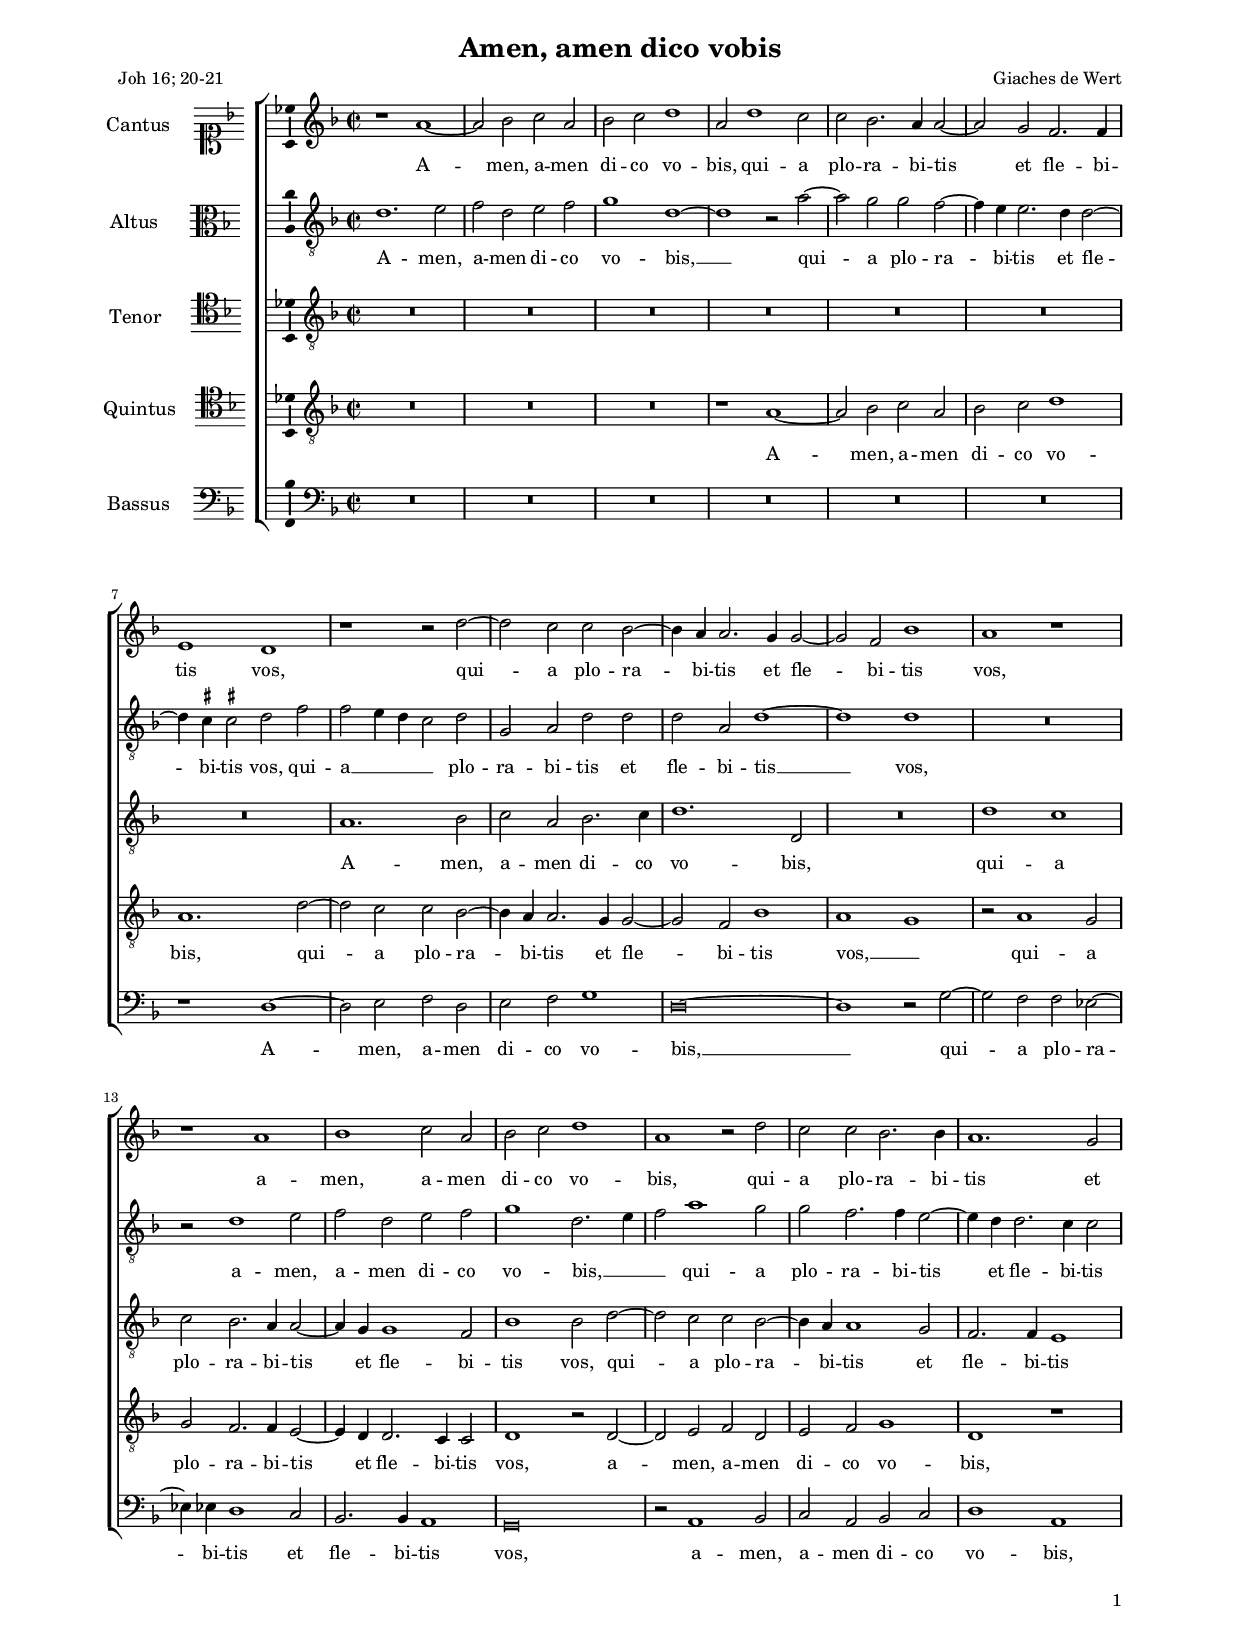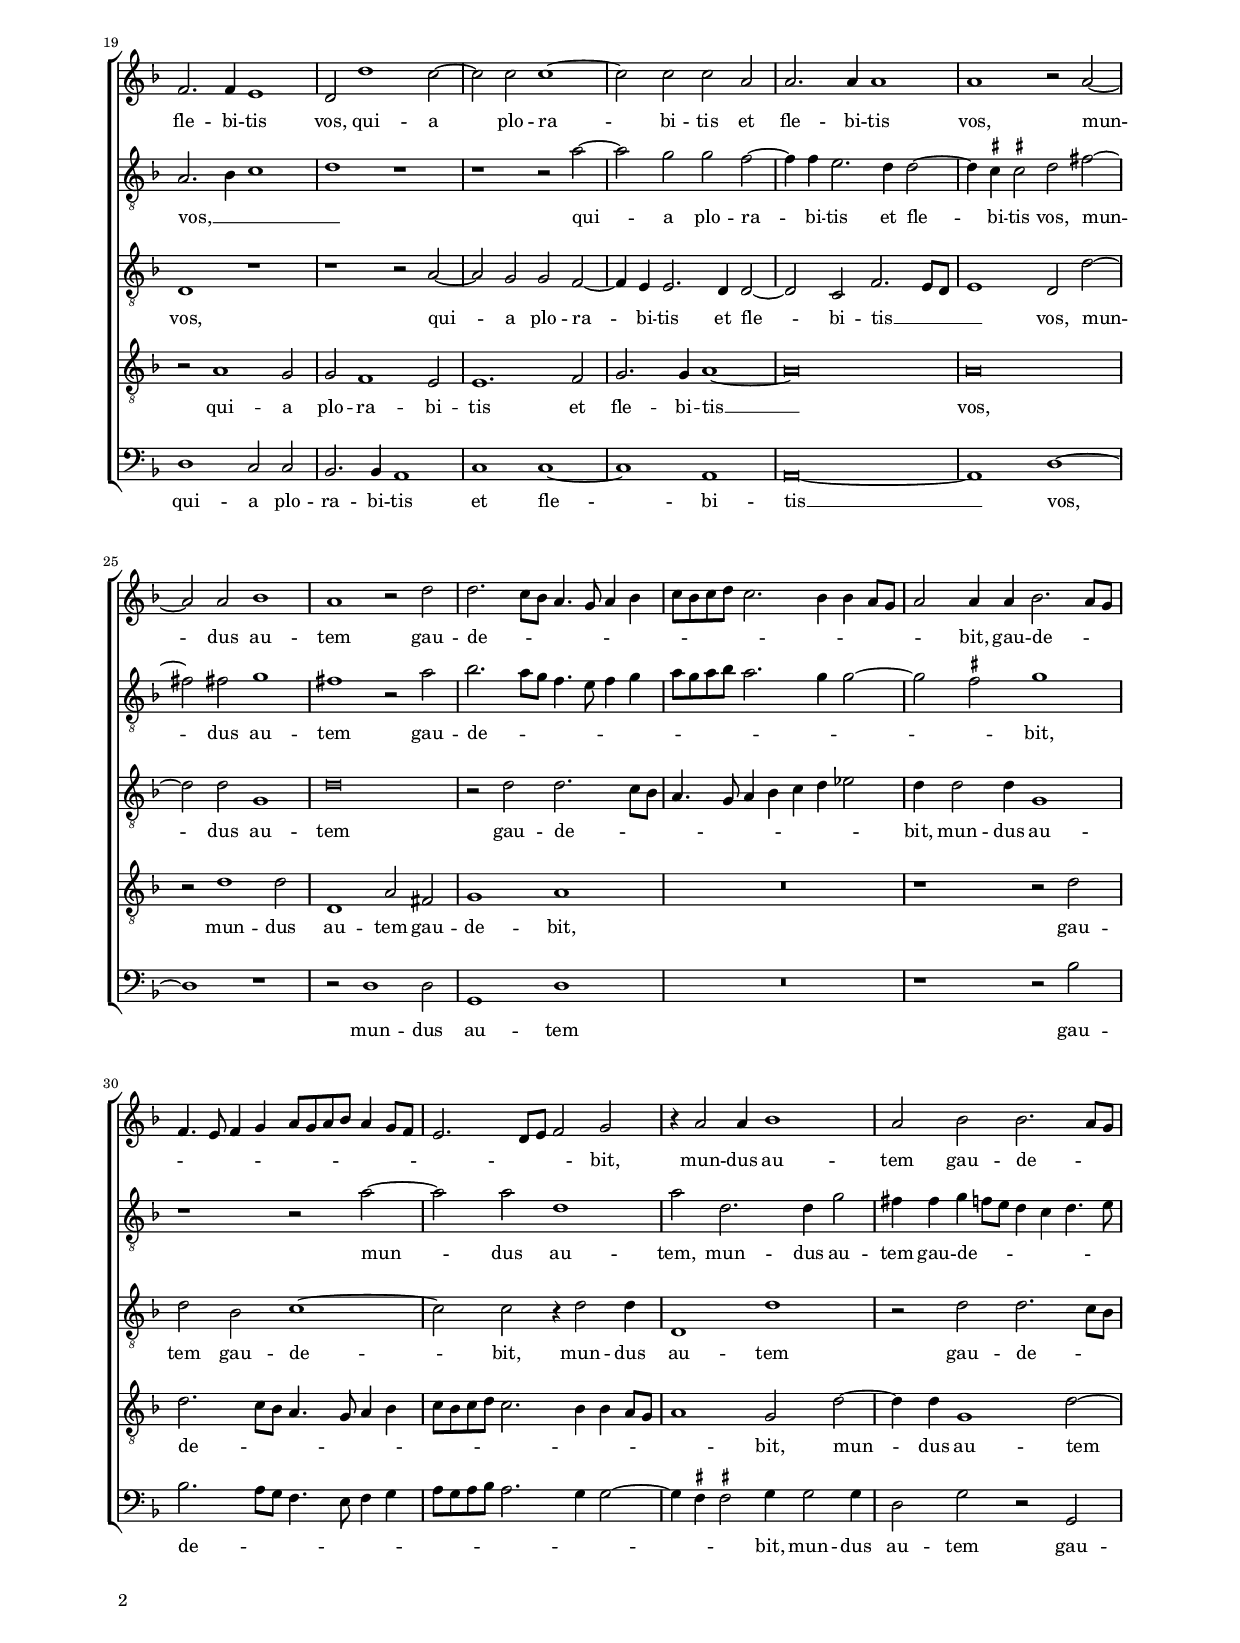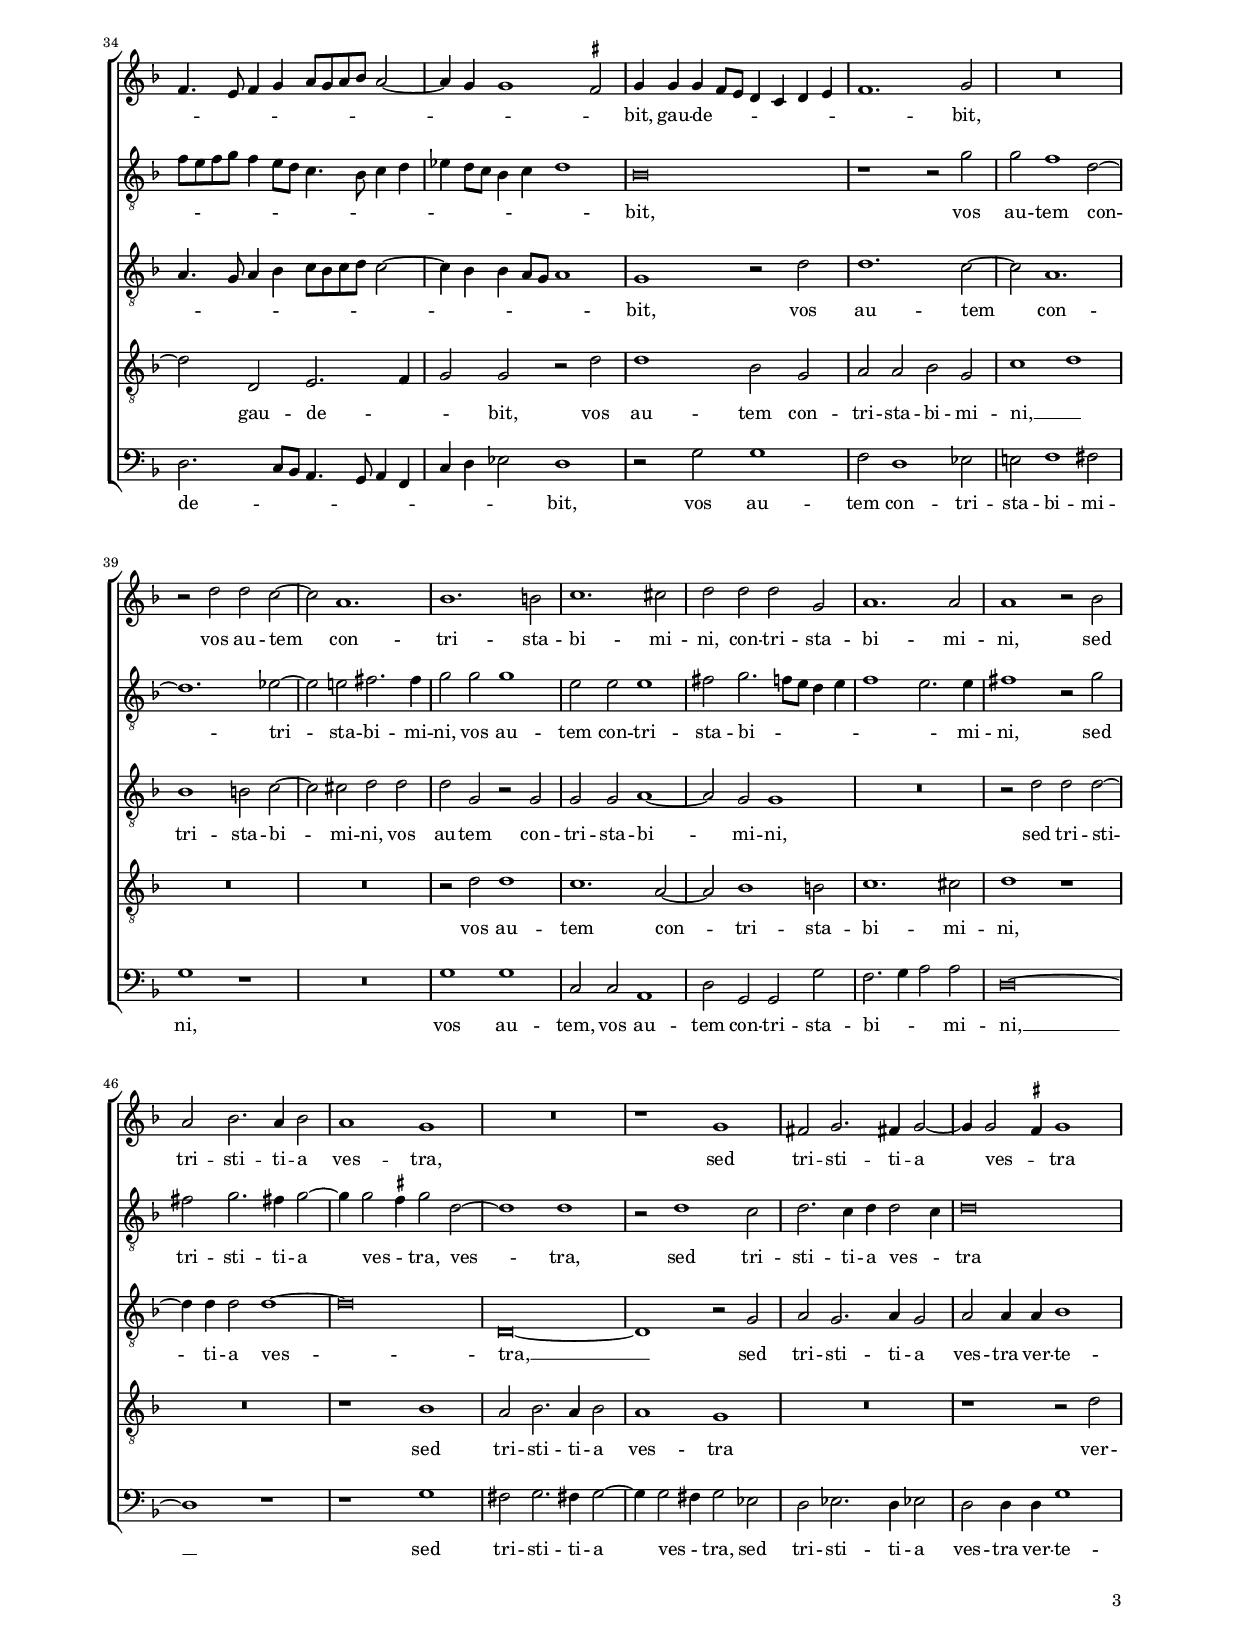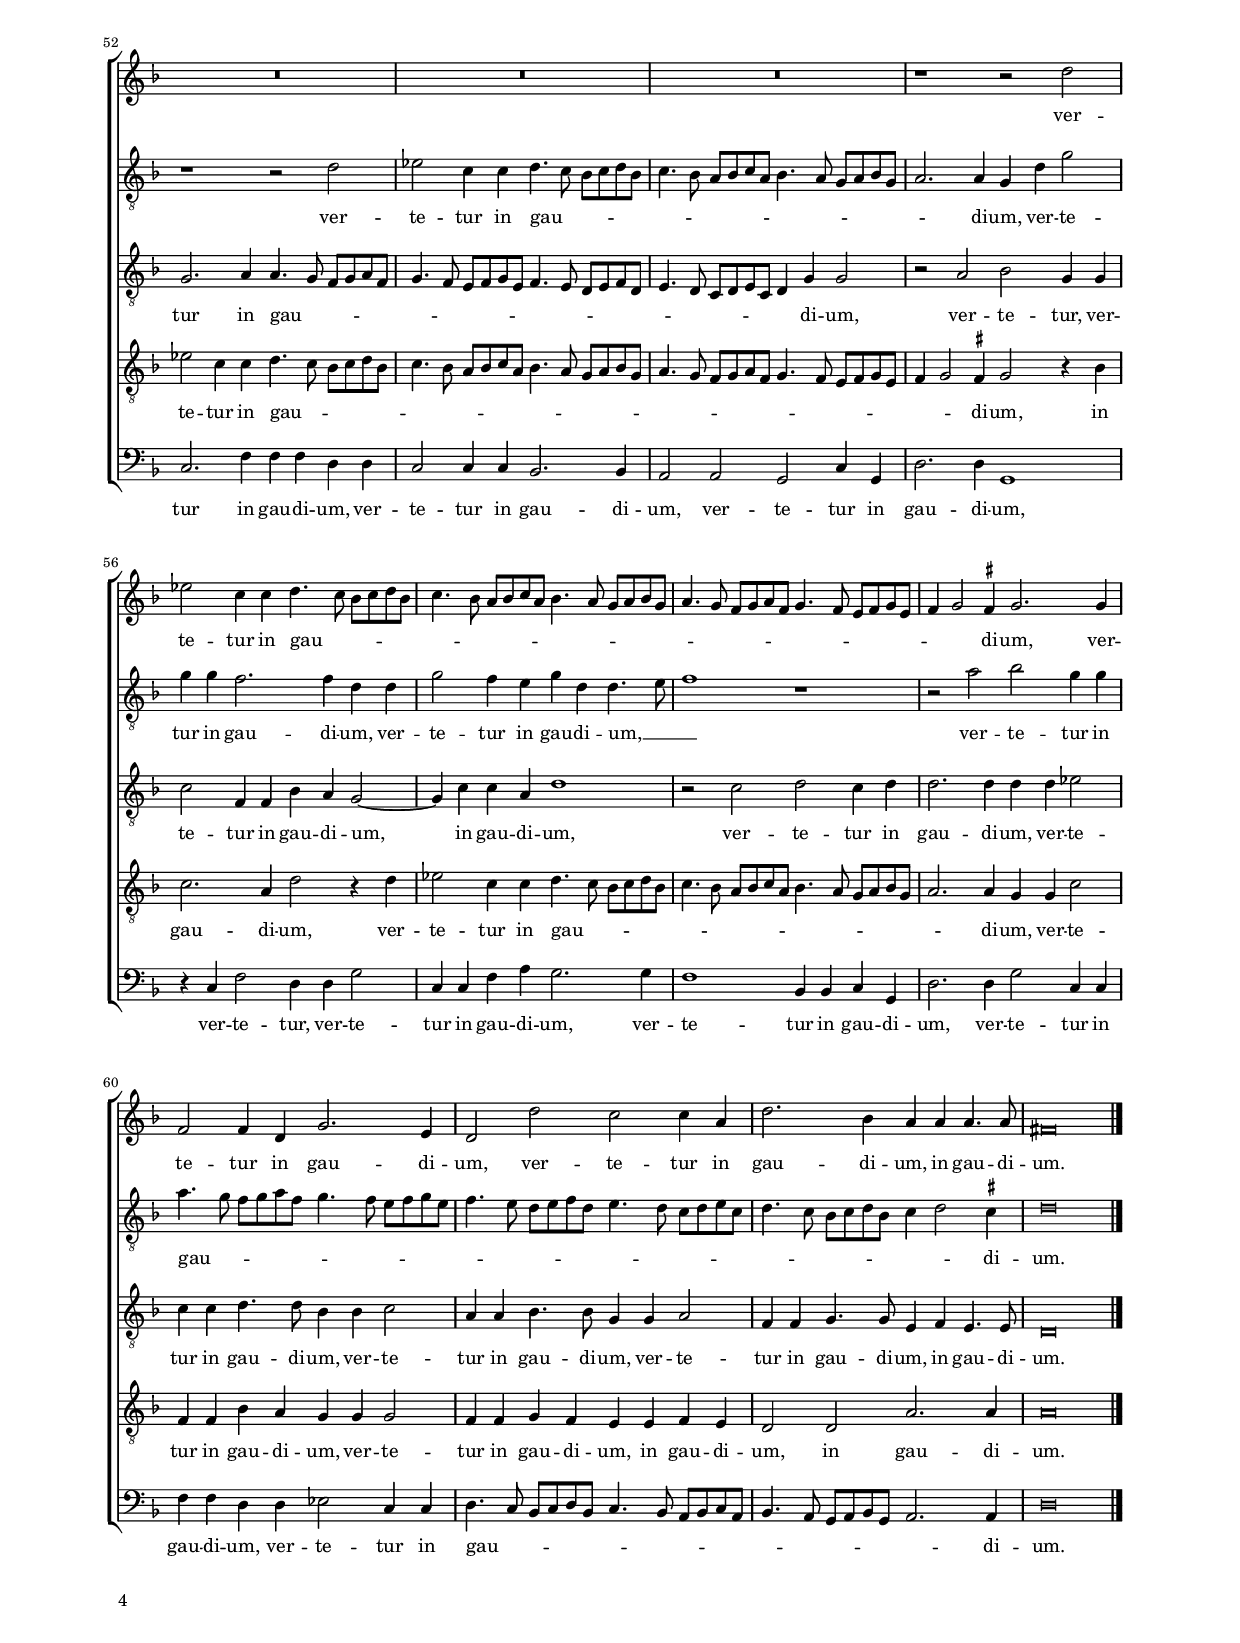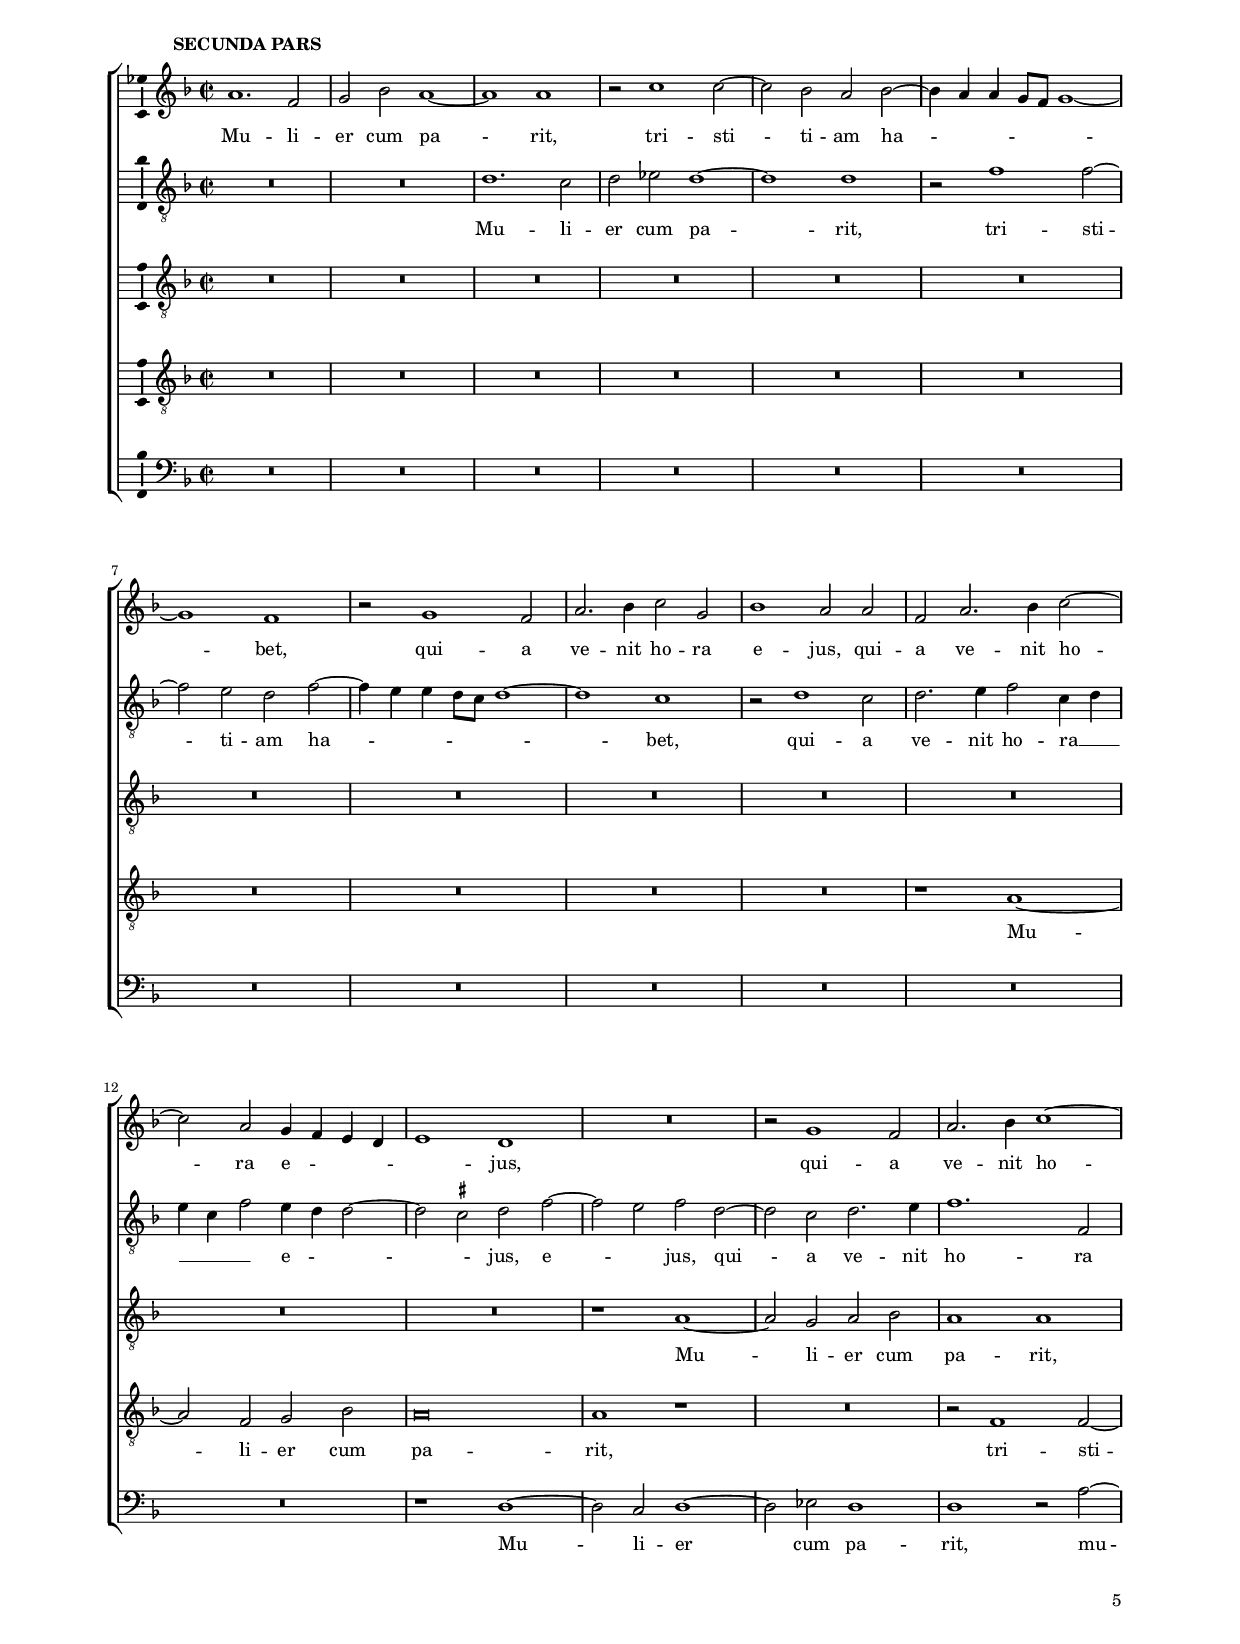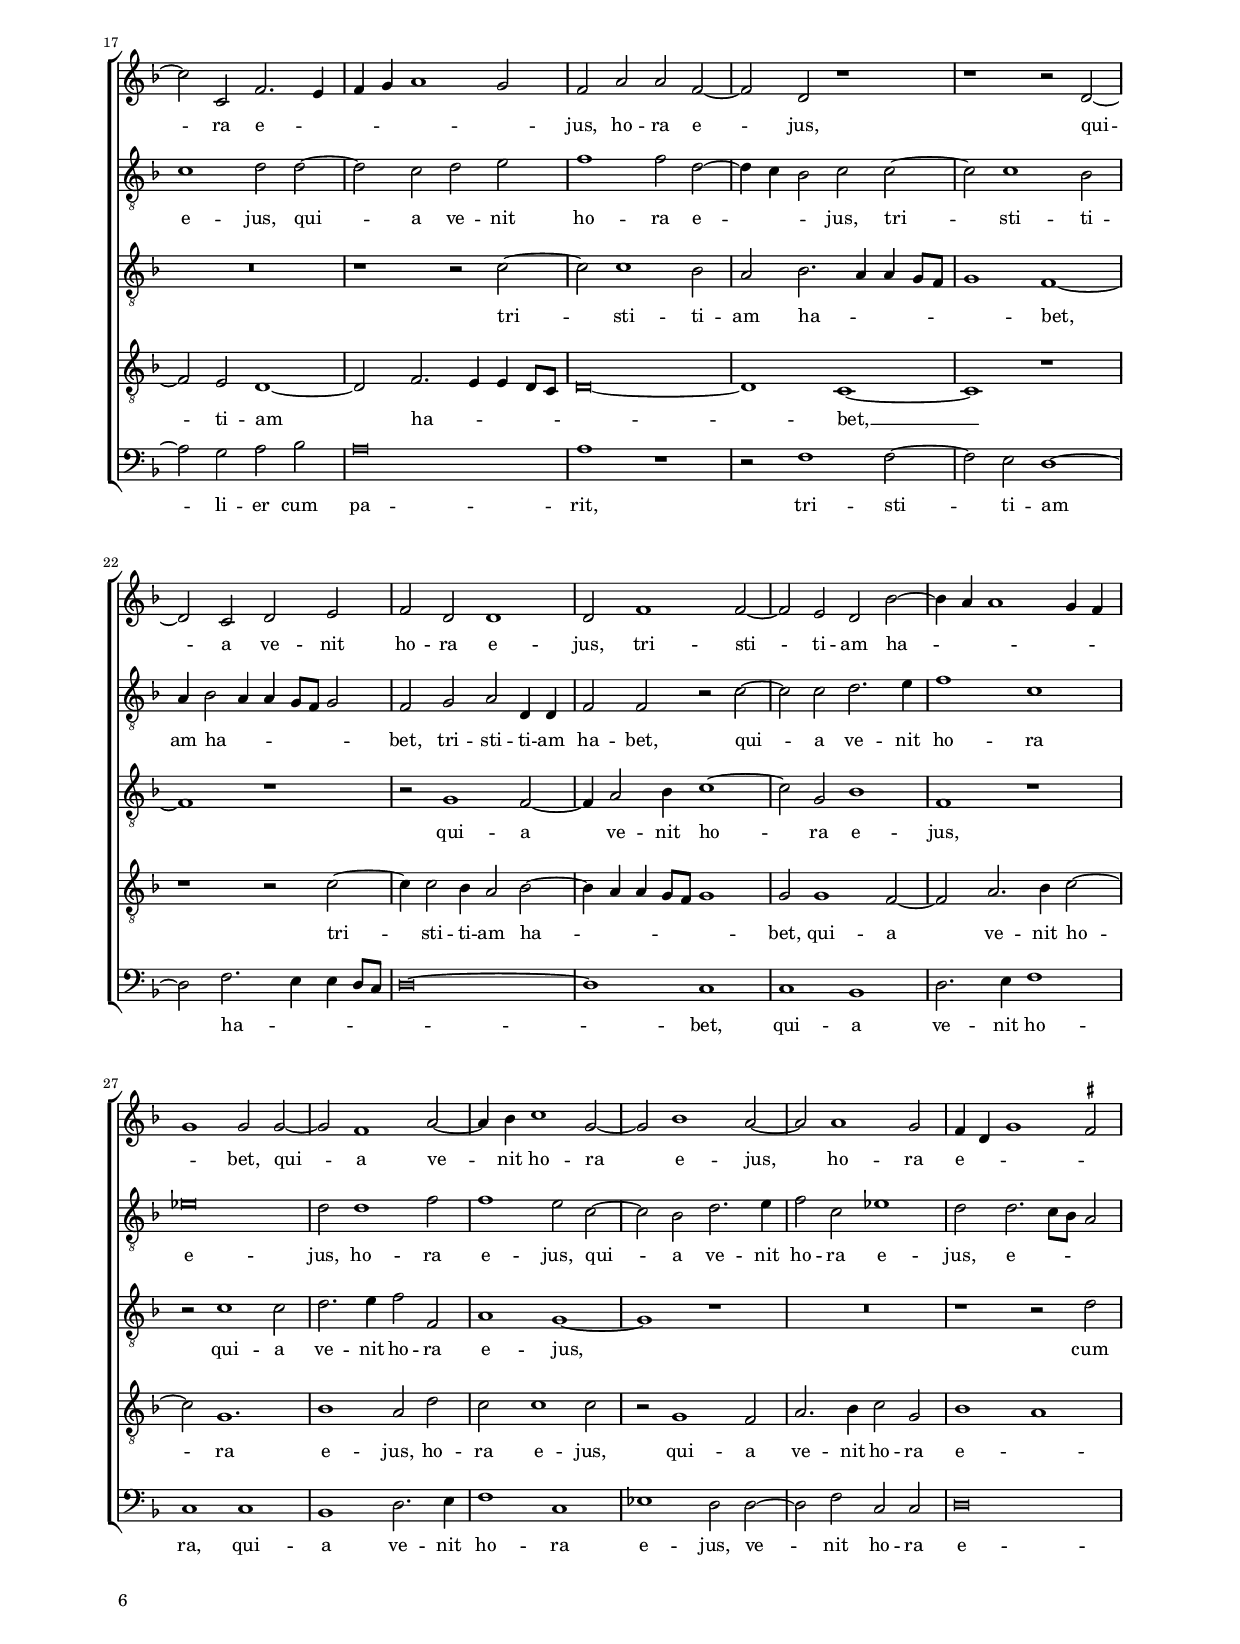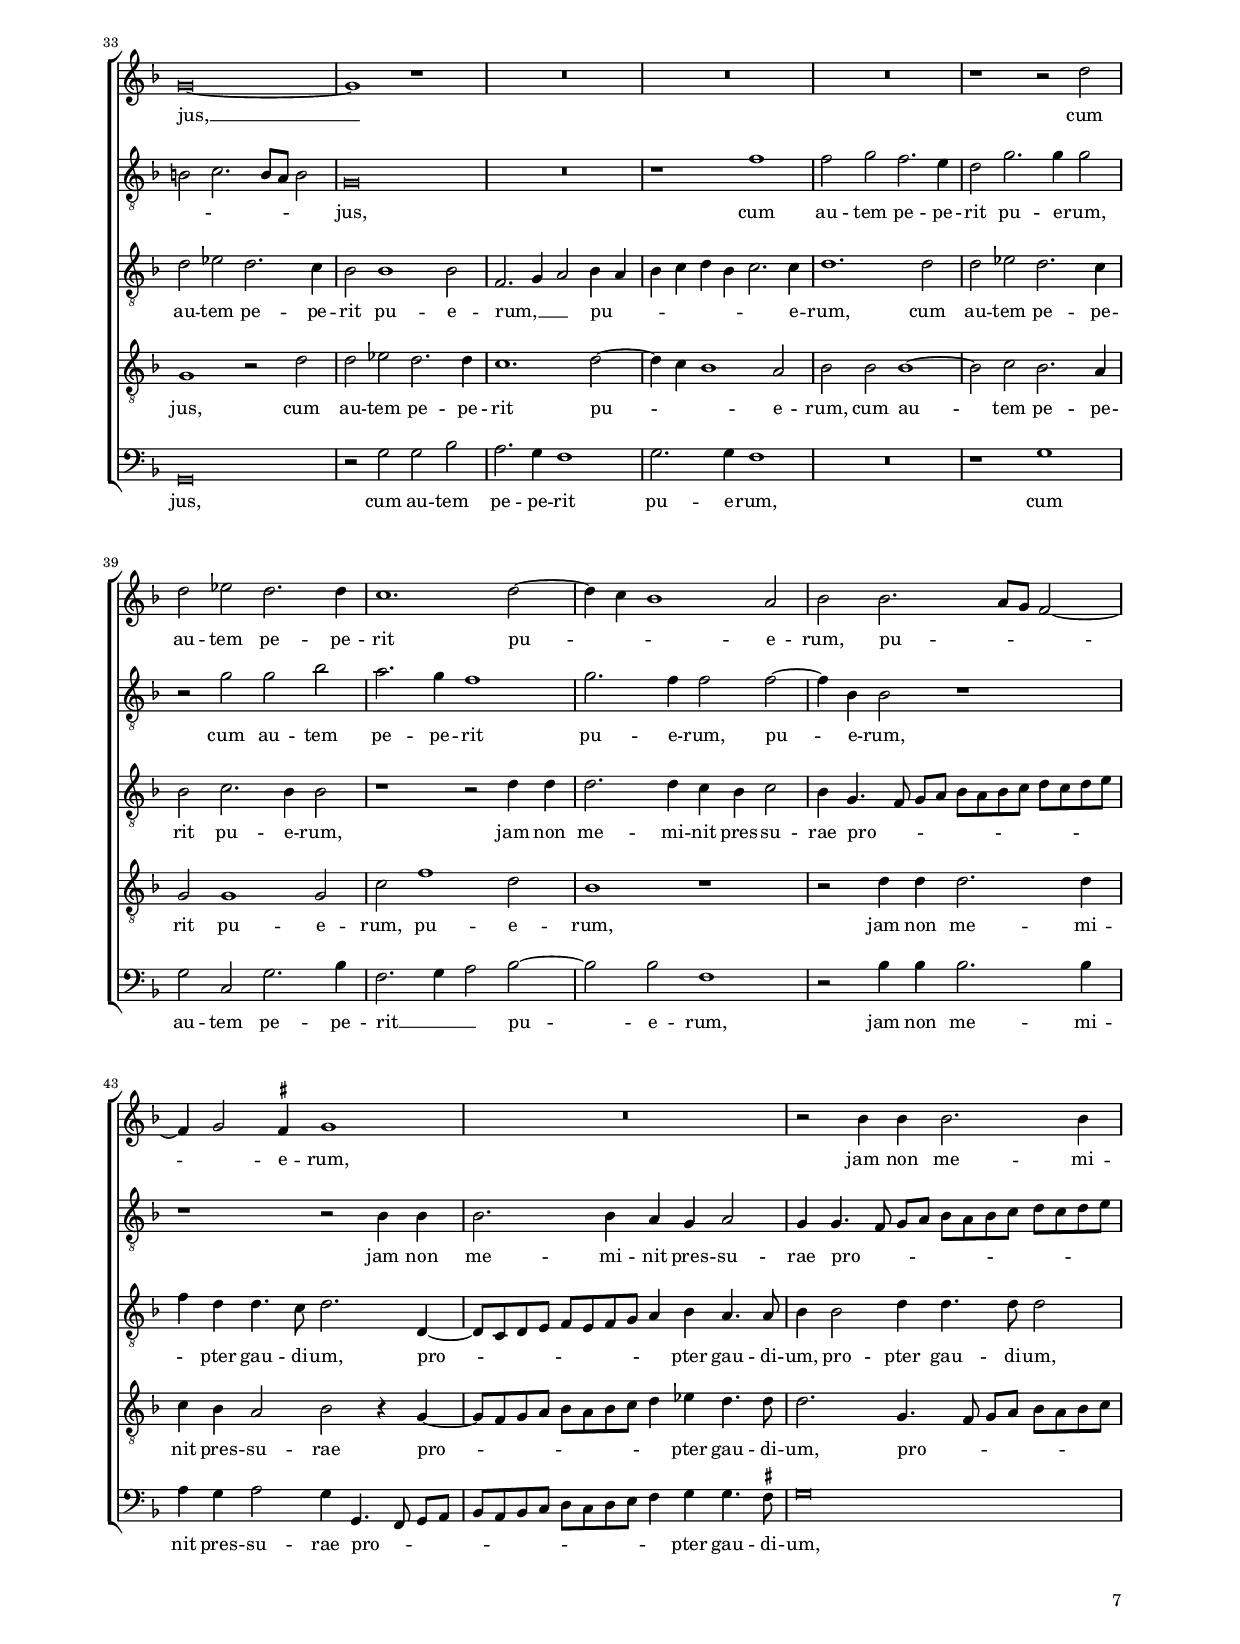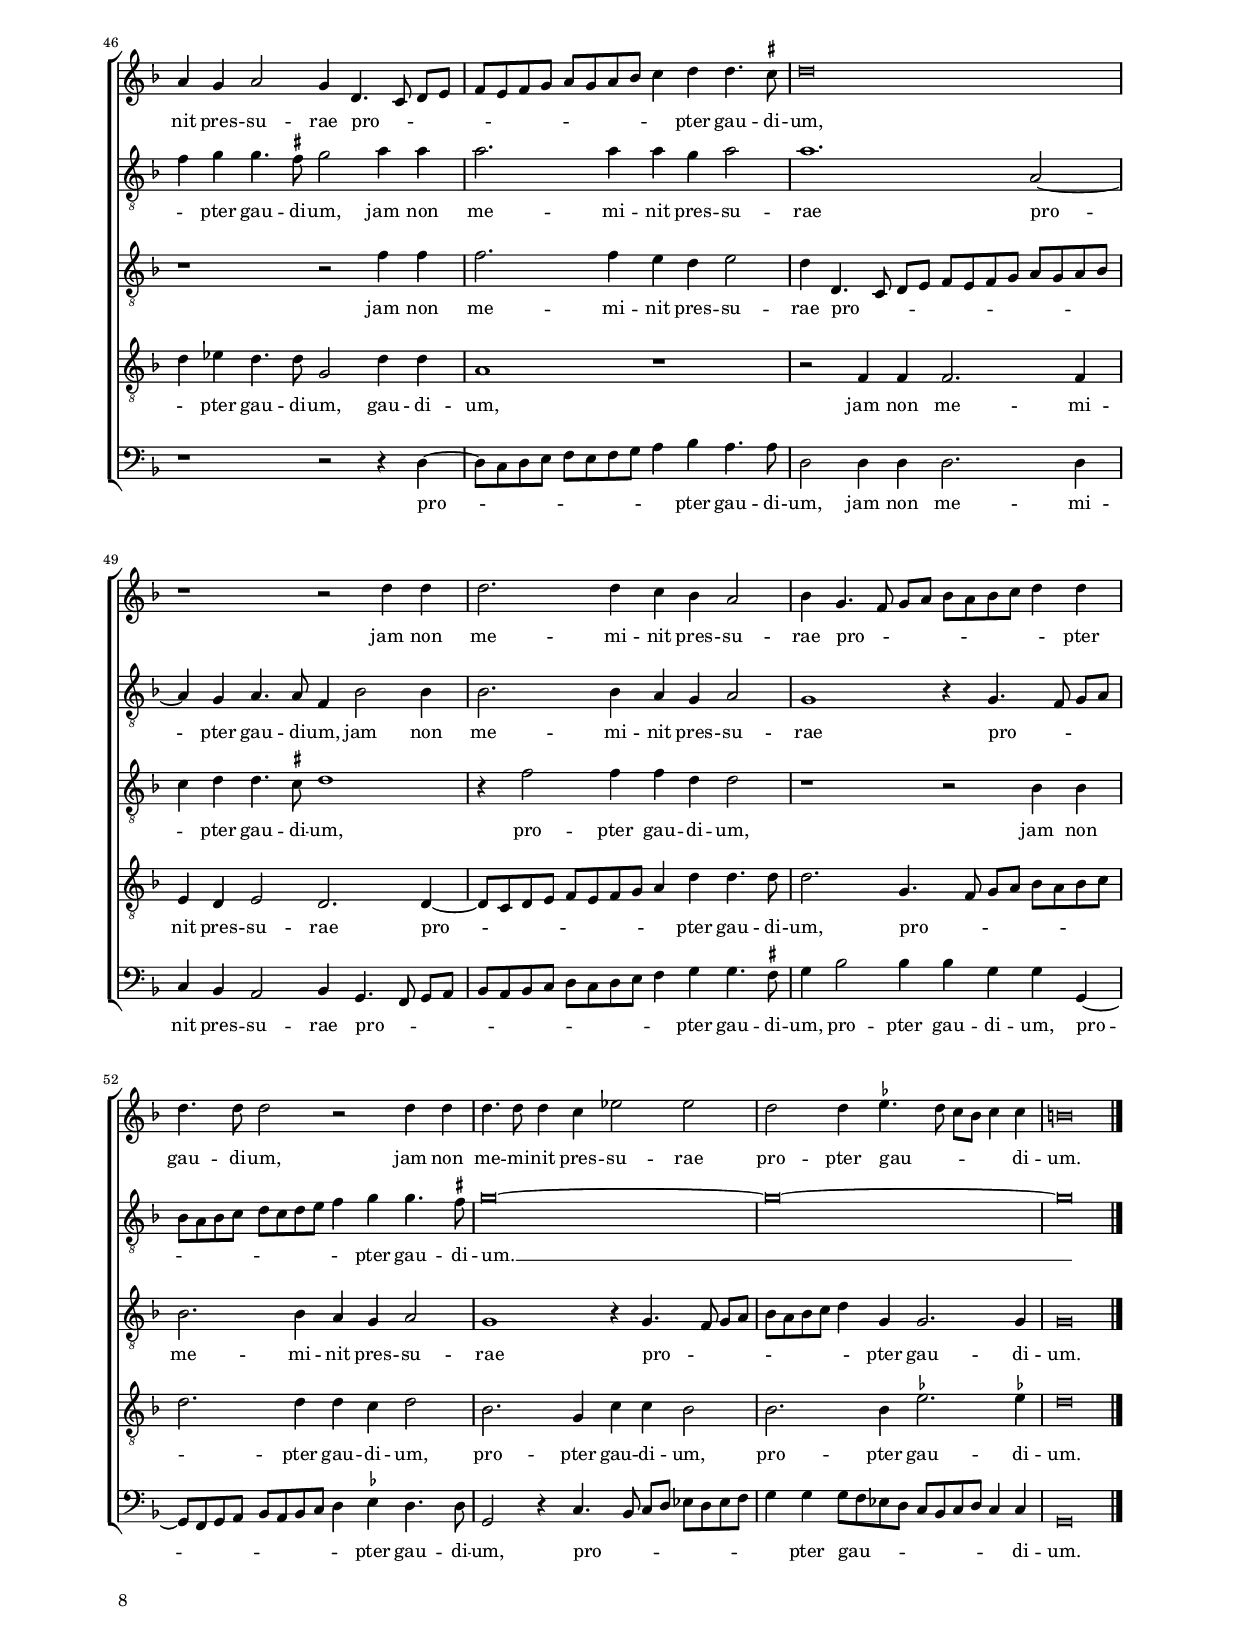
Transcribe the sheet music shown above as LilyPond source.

\header
{
  title="Amen, amen dico vobis"
  composer="Giaches de Wert"
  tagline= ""
  poet="Joh 16; 20-21"
}

\version "2.22.2"
\language deutsch
#(set-global-staff-size 15)
% #(set-default-paper-size "letter")
#(ly:set-option 'point-and-click #f)


	
	ficta = { \once \set suggestAccidentals = ##t }
	
	forget = #(define-music-function (music) (ly:music?) #{
		\accidentalStyle forget
		$music
		\accidentalStyle default
		#})
	
	   

\paper
	{
	top-margin = 1.8 \cm
	bottom-margin = 1.2 \cm
	left-margin = 2 \cm
	right-margin = 2 \cm
	ragged-bottom = ##f
	ragged-last-bottom = ##t
	print-page-number = ##f
	score-system-spacing = #'((basic-distance . 16) (minimum-distance . 14) (padding . 5) (strechability . 150))
	system-system-spacing = #'((basic-distance . 16) (minimum-distance . 14) (padding . 5) (strechability . 150))
    oddFooterMarkup=\markup   \fill-line { "" \fromproperty #'page:page-number-string }
    evenFooterMarkup=\markup  \fill-line { \fromproperty #'page:page-number-string "" }
    last-bottom-spacing = #'((basic-distance . 12) (minimum-distance . 7) (padding . 4))
%	systems-per-page = 3
	page-count = 8
%	min-systems-per-page = 3
	}

global = {
    % \set Staff.autoBeaming = ##f
	\key f \major
	\time 2/2 \set Score.measureLength = #(ly:make-moment 2/1)
    \set Score.tempoHideNote = ##t
    \tempo 2 = 90
    \skip 1*2*63 \bar "|."
	}
	

incipitcantus = \markup { \score {
	{
	\set Staff.instrumentName = \markup { \fontsize #1 "Cantus" }
	\key f \major
	\clef soprano
	s4 \bar ""
	}
	\layout  {
	raggedright = ##t
	indent = 1.8 \cm
	line-width = 2.5 \cm
	\context { \Staff \remove Time_signature_engraver }
	\override Staff.Clef.Y-extent = #'(0 . 0)
	}} \hspace #1 }
      
      
incipitaltus = \markup { \score {
	{
	\set Staff.instrumentName = \markup { \fontsize #1 "Altus" }
	\key f \major
	\clef alto
	s4 \bar ""
	}
	\layout  {
	raggedright = ##t
	indent = 1.8 \cm
	line-width = 2.5 \cm
	\context { \Staff \remove Time_signature_engraver }
	\override Staff.Clef.Y-extent = #'(0 . 0)
	}} \hspace #1 }


incipittenor = \markup { \score {
	{
	\set Staff.instrumentName = \markup { \fontsize #1 "Tenor" }
	\key f \major
	\clef tenor
	s4 \bar ""
	}
	\layout  {
	raggedright = ##t
	indent = 1.8 \cm
	line-width = 2.5 \cm
	\context { \Staff \remove Time_signature_engraver }
	\override Staff.Clef.Y-extent = #'(0 . 0)
	}} \hspace #1 }
      
      
incipitquintus = \markup { \score {
	{
	\set Staff.instrumentName = \markup { \fontsize #1 "Quintus" }
	\key f \major
	\clef tenor
	s4 \bar ""
	}
	\layout  {
	raggedright = ##t
	indent = 1.8 \cm
	line-width = 2.5 \cm
	\context { \Staff \remove Time_signature_engraver }
	\override Staff.Clef.Y-extent = #'(0 . 0)
	}} \hspace #1 }
      
      
incipitbassus = \markup { \score {
	{
	\set Staff.instrumentName = \markup { \fontsize #1 "Bassus" }
	\key f \major
	\clef bass
	s4 \bar ""
	}
	\layout  {
	raggedright = ##t
	indent = 1.8 \cm
	line-width = 2.5 \cm
	\context { \Staff \remove Time_signature_engraver }
	\override Staff.Clef.Y-extent = #'(0 . 0)
	}} \hspace #1 }


cantus =  \relative c''
	{
	r1 a~
	a2 b c a
	b2 c d1
	a2 d1 c2
%5
	c2 b2. a4 a2~ |
	a2 g f2. f4
	e1 d
	r1 r2 d'~
	d2 c c b~
%10
	b4 a a2. g4 g2~ |
	g2 f b1
	a1 r
	r1 a
	b1 c2 a
%15
	b2 c d1 |
	a1 r2 d
	c2 c b2. b4
	a1. g2
	f2. f4 e1
%20
	d2 d'1 c2~ |
	c2 c c1~
	c2 c c a
	a2. a4 a1
	a1 r2 a~
%25
	a2 a b1 |
	a1 r2 d
	d2. c8 b a4. g8 a4 b
	c8 b c d c2. b4 b a8 g
	a2 a4 a b2. a8 g
%30
	f4. e8 f4 g a8 g a b a4 g8 f |
	e2. d8 e f2 g
	r4 a2 a4 b1
	a2 b b2. a8 g
	f4. e8 f4 g a8 g a b a2~
%35
	a4 g g1 \ficta fis2 |
	g4 g g f8 e d4 c d e
	f1. g2
	R\breve
	r2 d' d c~
%40
	c2 a1. |
	b1. h2
	c1. cis2
	d2 d d g,
	a1. a2
%45
	a1 r2 b |
	a2 b2. a4 b2
	a1 g
	R\breve
	r1 g
%50
	fis2 g2. fis!4 g2~ |
	g4 g2 \ficta fis4 g1
	R\breve
	R\breve
	R\breve
%55
	r1 r2 d' |
	es2 c4 c d4. c8 b[ c d b]
	c4. b8 a[ b c a] b4. a8 g[ a b g]
	a4. g8 f[ g a f] g4. f8 e[ f g e]
	f4 g2 \ficta fis4 g2. g4
%60
	f2 f4 d g2. e4 |
	d2 d' c c4 a
	d2. b4 a4 a a4. a8
	fis\breve |
	}


altus =  \relative c'
	{
	d1. e2
	f2 d e f
	g1 d~
	d1 r2 a'~
%5
	a2 g g f~ |
	f4 e e2. d4 d2~
	d4 \ficta cis \ficta cis!2 d f
	f2 e4 d c2 d
	g,2 a d d
%10
	d2 a d1~ |
	d1 d
	R\breve
	r2 d1 e2
	f2 d e f
%15
	g1 d2. e4 |
	f2 a1 g2
	g2 f2. f4 e2~
	e4 d d2. c4 c2
	a2. b4 c1
%20
	d1 r |
	r1 r2 a'~
	a2 g g f~
	f4 f e2. d4 d2~
	d4 \ficta cis \ficta cis!2 d fis~
%25
	fis2 fis g1 |
	fis1 r2 a
	b2. a8 g f4. e8 f4 g
	a8 g a b a2. g4 g2~
	g2 \ficta fis g1
%30
	r1 r2 a~ |
	a2 a d,1
	a'2 d,2. d4 g2
	fis4 fis g4 f8 e d4 c d4. e8
	f8 e f g f4 e8 d c4. b8 c4 d
%35
	es4 d8 c b4 c d1 |
	b\breve
	r1 r2 g'
	g2 f1 d2~
	d1. es2~
%40
	es2 e fis2. fis4 |
	g2 g g1
	e2 e e1
	fis2 g2. f8 e d4 e
	f1 e2. e4
%45
	fis1 r2 g |
	fis2 g2. fis!4 g2~
	g4 g2 \ficta fis4 g2 d~
	d1 d
	r2 d1 c2
%50
	d2. c4 d4 d2 c4 |
	d\breve
	r1 r2 d
	es2 c4 c d4. c8 b[ c d b]
	c4. b8 a b c a b4. a8 g8[ a b g]
%55
	a2. a4 g4 d' g2 |
	g4 g f2. f4 d d
	g2 f4 e g d d4. e8
	f1 r
	r2 a b g4 g
%60
	a4. g8 f8[ g a f] g4. f8 e[ f g e] |
	f4. e8 d8[ e f d] e4. d8 c[ d e c]
	d4. c8 b[ c d b] c4 d2 \ficta cis4
	d\breve |
	}


tenor =  \relative c'
	{
	R\breve
	R\breve
	R\breve
	R\breve
%5
	R\breve |
	R\breve
	R\breve
	a1. b2
	c2 a b2. c4
%10
	d1. d,2 |
	R\breve
	d'1 c
	c2 b2. a4 a2~
	a4 g g1 f2
%15
	b1 b2 d~ |
	d2 c c b~
	b4 a a1 g2
	f2. f4 e1
	d1 r
%20
	r1 r2 a'~ |
	a2 g g f~
	f4 e e2. d4 d2~
	d2 c f2. e8 d
	e1 d2 d'~
%25
	d2 d g,1 |
	d'\breve
	r2 d d2. c8 b
	a4. g8 a4 b c d es2
	d4 d2 d4 g,1
%30
	d'2 b c1~ |
	c2 c r4 d2 d4
	d,1 d'
	r2 d d2. c8 b
	a4. g8 a4 b c8 b c d c2~
%35
	c4 b b a8 g a1 |
	g1 r2 d'
	d1. c2~
	c2 a1.
	b1 h2 c~
%40
	c2 cis d d |
	d2 g, r g
	g2 g a1~
	a2 g g1
	R\breve
%45
	r2 d' d d~ |
	d4 d d2 d1~
	d\breve
	d,\breve~
	d1 r2 g
%50
	a2 g2. a4 g2 |
	a2 a4 a b1
	g2. a4 a4. g8 f[ g a f]
	g4. f8 e[ f g e] f4. e8 d[ e f d]
	e4. d8 c[ d e c] d4 g g2
%55
	r2 a b g4 g |
	c2 f,4 f b a g2~
	g4 c c a d1
	r2 c d c4 d
	d2. d4 d4 d es2
%60
	c4 c d4. d8 b4 b c2 |
	a4 a b4. b8 g4 g a2
	f4 f g4. g8 e4 f e4. e8
	d\breve |
	}


quintus  =  \relative c'
	{
	R\breve
	R\breve
	R\breve
	r1 a~
%5
	a2 b c a |
	b2 c d1
	a1. d2~
	d2 c c b~
	b4 a a2. g4 g2~
%10
	g2 f b1 |
	a1 g
	r2 a1 g2
	g2 f2. f4 e2~
	e4 d d2. c4 c2
%15
	d1 r2 d~ |
	d2 e f d
	e2 f g1
	d1 r
	r2 a'1 g2
%20
	g2 f1 e2 |
	e1. f2
	g2. g4 a1~
	a\breve
	a\breve
%25
	r2 d1 d2 |
	d,1 a'2 fis
	g1 a
	R\breve
	r1 r2 d
%30
	d2. c8 b a4. g8 a4 b |
	c8 b c d c2. b4 b a8 g
	a1 g2 d'~
	d4 d g,1 d'2~
	d2 d, e2. f4
%35
	g2 g r d' |
	d1 b2 g
	a2 a b g
	c1 d
	R\breve
%40
	R\breve |
	r2 d d1
	c1. a2~
	a2 b1 h2
	c1. cis2
%45
	d1 r |
	R\breve
	r1 b
	a2 b2. a4 b2
	a1 g
%50
	R\breve |
	r1 r2 d'
	es2 c4 c d4. c8 b[ c d b]
	c4. b8 a8[ b c a ] b4. a8 g[ a b g]
	a4. g8 f[ g a f] g4. f8 e[ f g e]
%55
	f4 g2 \ficta fis4 g2 r4 b |
	c2. a4 d2 r4 d
	es2 c4 c d4. c8 b[ c d b]
	c4. b8 a[ b c a] b4. a8 g[ a b g]
	a2. a4 g4 g c2
%60
	f,4 f b a g g g2 |
	f4 f g f e e f e
	d2 d a'2. a4
	a\breve |
	}


bassus  =  \relative c
	{
	R\breve
	R\breve
	R\breve
	R\breve
%5
	R\breve |
	R\breve
	r1 d~
	d2 e f d
	e2 f g1
%10
	d\breve~ |
	d1 r2 g~
	g2 f f es~
	es4 es d1 c2
	b2. b4 a1
%15
	g\breve |
	r2 a1 b2
	c2 a b c
	d1 a
	d1 c2 c
%20
	b2. b4 a1 |
	c1 c~
	c1 a
	a\breve~
	a1 d~
%25
	d1 r |
	r2 d1 d2
	g,1 d'
	R\breve
	r1 r2 b'
%30
	b2. a8 g f4. e8 f4 g |
	a8[ g a b] a2. g4 g2~
	g4 \ficta fis \ficta fis!2 g4 g2 g4
	d2 g r g,
	d'2. c8 b a4. g8 a4 f
%35
	c'4 d es2 d1 |
	r2 g g1
	f2 d1 es2
	e!2 f1 fis2
	g1 r
%40
	R\breve |
	g1 g
	c,2 c a1
	d2 g, g g'
	f2. g4 a2 a
%45
	d,\breve~ |
	d1 r
	r1 g
	fis2 g2. fis!4 g2~
	g4 g2 fis4 g2 es
%50
	d2 es2. d4 es!2 |
	d2 d4 d g1
	c,2. f4 f f d d
	c2 c4 c b2. b4
	a2 a g c4 g
%55
	d'2. d4 g,1 |
	r4 c f2 d4 d g2
	c,4 c f a g2. g4
	f1 b,4 b c g
	d'2. d4 g2 c,4 c
%60
	f4 f d d es2 c4 c |
	d4. c8 b[ c d b] c4. b8 a[ b c a]
	b4. a8 g[ a b g] a2. a4
	d\breve |
	}


lyricscantus = \lyricmode {
	A -- men, a -- men di -- co vo -- bis,
    qui -- a plo -- ra -- bi -- tis et fle -- bi -- tis vos,
    qui -- a plo -- ra -- bi -- tis et fle -- bi -- tis vos,
    a -- men, a -- men di -- co vo -- bis,
    qui -- a plo -- ra -- bi -- tis et fle -- bi -- tis vos,
    qui -- a plo -- ra -- bi -- tis et fle -- bi -- tis vos,
    mun -- dus au -- tem gau -- de -- _ _ _ _ _ _ _ _ _ _ _ _ _ _ _ _ bit,
    gau -- de -- _ _ _ _ _ _ _ _ _ _ _ _ _ _ _ _ _ bit,
    mun -- dus au -- tem gau -- de -- _ _ _ _ _ _ _ _ _ _ _ _ _ _ bit,
    gau -- de -- _ _ _ _ _ _ _ bit,
    vos au -- tem con -- tri -- sta -- bi -- mi -- ni,
    con -- tri -- sta -- bi -- mi -- ni,
    sed tri -- sti -- ti -- a ves -- tra,
    sed tri -- sti -- ti -- a ves -- _ tra
    ver -- te -- tur in gau -- _ _ _ _ _ _ _ _ _ _ _ _ _ _ _ _ _ _ _ _ _ _ _ _ _ _ _ _ _ _ _ di -- um,
    ver -- te -- tur in gau -- di -- um,
    ver -- te -- tur in gau -- di -- um,
    in gau -- di -- um.
	}


lyricsaltus = \lyricmode {
	A -- men, a -- men di -- co vo -- bis, __
    qui -- a plo -- ra -- bi -- tis et fle -- bi -- tis vos,
    qui -- a __ _ _ _ plo -- ra -- bi -- tis et fle -- bi -- tis __ vos,
    a -- men, a -- men di -- co vo -- bis, __ _ _
    qui -- a plo -- ra -- bi -- tis et fle -- bi -- tis vos, __ _ _ _
    qui -- a plo -- ra -- bi -- tis et fle -- bi -- tis vos,
    mun -- dus au -- tem gau -- de -- _ _ _ _ _ _ _ _ _ _ _ _ _ _ bit,
    mun -- dus au -- tem,
    mun -- dus au -- tem gau -- de -- _ _ _ _ _ _ _ _ _ _ _ _ _ _ _ _ _ _ _ _ _ _ _ bit,
    vos au -- tem con -- tri -- sta -- bi -- mi -- ni,
    vos au -- tem con -- tri -- sta -- bi -- _ _ _ _ _ _ mi -- ni,
    sed tri -- sti -- ti -- a ves -- _ tra,
    ves -- tra,
    sed tri -- sti -- ti -- a ves -- _ tra
    ver -- te -- tur in gau -- _ _ _ _ _ _ _ _ _ _ _ _ _ _ _ _ _ _ di -- um,
    ver -- te -- tur in gau -- di -- um,
    ver -- te -- tur in gau -- di -- um, __ _ _
    ver -- te -- tur in gau -- _ _ _ _ _ _ _ _ _ _ _ _ _ _ _ _ _ _ _ _ _ _ _ _ _ _ _ _ _ _ _ di -- um.
	}


lyricstenor = \lyricmode {
	A -- men, a -- men di -- co vo -- bis,
    qui -- a plo -- ra -- bi -- tis et fle -- bi -- tis vos,
    qui -- a plo -- ra -- bi -- tis et fle -- bi -- tis vos,
    qui -- a plo -- ra -- bi -- tis et fle -- bi -- tis __ _ _ _ vos,
    mun -- dus au -- tem gau -- de -- _ _ _ _ _ _ _ _ _ bit,
    mun -- dus au -- tem gau -- de -- bit,
    mun -- dus au -- tem gau -- de -- _ _ _ _ _ _ _ _ _ _ _ _ _ _ _ _ bit,
    vos au -- tem con -- tri -- sta -- bi -- mi -- ni,
    vos au -- tem con -- tri -- sta -- bi -- mi -- ni,
    sed tri -- sti -- ti -- a ves -- tra, __
    sed tri -- sti -- ti -- a ves -- tra
    ver -- te -- tur in gau -- _ _ _ _ _ _ _ _ _ _ _ _ _ _ _ _ _ _ _ _ _ _ _ _ di -- um,
    ver -- te -- tur,
    ver -- te -- tur in gau -- di -- um,
    in gau -- di -- um,
    ver -- te -- tur in gau -- di -- um,
    ver -- te -- tur in gau -- di -- um,
    ver -- te -- tur in gau -- di -- um,
    ver -- te -- tur in gau -- di -- um,
    in gau -- di -- um.
	}


lyricsquintus = \lyricmode {
	A -- men, a -- men di -- co vo -- bis,
    qui -- a plo -- ra -- bi -- tis et fle -- bi -- tis vos, __ _
    qui -- a plo -- ra -- bi -- tis et fle -- bi -- tis vos,
    a -- men, a -- men di -- co vo -- bis,
    qui -- a plo -- ra -- bi -- tis et fle -- bi -- tis __ vos,
    mun -- dus au -- tem gau -- de -- bit,
    gau -- de -- _ _ _ _ _ _ _ _ _ _ _ _ _ _ _ _ bit,
    mun -- dus au -- tem gau -- de -- _ _ bit,
    vos au -- tem con -- tri -- sta -- bi -- mi -- ni, __ _
    vos au -- tem con -- tri -- sta -- bi -- mi -- ni,
    sed tri -- sti -- ti -- a ves -- tra
    ver -- te -- tur in gau -- _ _ _ _ _ _ _ _ _ _ _ _ _ _ _ _ _ _ _ _ _ _ _ _ _ _ _ _ _ _ _ di -- um,
    in gau -- di -- um,
    ver -- te -- tur in gau -- _ _ _ _ _ _ _ _ _ _ _ _ _ _ _ _ _ _ di -- um,
    ver -- te -- tur in gau -- di -- um,
    ver -- te -- tur in gau -- di -- um,
    in gau -- di -- um,
    in gau -- di -- um.
	}


lyricsbassus = \lyricmode {
	A -- men, a -- men di -- co vo -- bis, __
    qui -- a plo -- ra -- bi -- tis et fle -- bi -- tis vos,
    a -- men, a -- men di -- co vo -- bis,
    qui -- a plo -- ra -- bi -- tis et fle -- bi -- tis __ vos,
    mun -- dus au -- tem gau -- de -- _ _ _ _ _ _ _ _ _ _ _ _ _ _ _ bit,
    mun -- dus au -- tem gau -- de -- _ _ _ _ _ _ _ _ _ bit,
    vos au -- tem con -- tri -- sta -- bi -- mi -- ni,
    vos au -- tem,
    vos au -- tem con -- tri -- sta -- bi -- _ _ mi -- ni, __
    sed tri -- sti -- ti -- a ves -- _ tra,
    sed tri -- sti -- ti -- a ves -- tra
    ver -- te -- tur in gau -- di -- um,
    ver -- te -- tur in gau -- di -- um,
    ver -- te -- tur in gau -- di -- um,
    ver -- te -- tur,
    ver -- te -- tur in gau -- di -- um,
    ver -- te -- tur in gau -- di -- um,
    ver -- te -- tur in gau -- di -- um,
    ver -- te -- tur in gau -- _ _ _ _ _ _ _ _ _ _ _ _ _ _ _ _ _ _ di -- um.
	}


\score
{  
	\transpose c c {
	\new ChoirStaff \with { \override StaffGrouper.staff-staff-spacing.basic-distance = #12 }
	<<

	\new Staff << \global
	\new Voice="v1" {
		\set Staff.instrumentName=\incipitcantus
		\set Staff.midiInstrument = "reed organ"
		\clef violin
		\cantus }
	\new Lyrics \lyricsto "v1" {\lyricscantus }
	>>


	\new Staff << \global
	\new Voice="v2" {
		\set Staff.instrumentName=\incipitaltus
		\set Staff.midiInstrument = "reed organ"
        \clef "G_8"
		\altus}
	\new Lyrics \lyricsto "v2" {\lyricsaltus }
	>>


	\new Staff << \global
	\new Voice="v3" {
		\set Staff.instrumentName=\incipittenor
		\set Staff.midiInstrument = "reed organ"
		\clef "G_8"
		\tenor }
	\new Lyrics \lyricsto "v3" {\lyricstenor }
	>>


	\new Staff << \global
	\new Voice="v5" {
		\set Staff.instrumentName=\incipitquintus
		\set Staff.midiInstrument = "reed organ"
		\clef "G_8"
		\quintus}
	\new Lyrics \lyricsto "v5" {\lyricsquintus }
	>>


	\new Staff << \global
	\new Voice="v4" {
		\set Staff.instrumentName=\incipitbassus
		\set Staff.midiInstrument = "reed organ"
		\clef bass
		\bassus }
	\new Lyrics \lyricsto "v4" {\lyricsbassus}
	>>

	>>
	} % transpose

	\layout
	{
	indent = 2.5 \cm
	\context { \Staff \override TimeSignature.break-visibility = #end-of-line-invisible }
	\context { \Lyrics \override VerticalAxisGroup.nonstaff-relatedstaff-spacing.padding = #1.4 }
%	\context { \Lyrics \override LyricText.font-size = #1 }
	\context { \Staff \consists "Ambitus_engraver" }
	\context { \Score \override BarNumber.padding = #2 }
	\context { \Voice \override NoteHead.style = #'baroque }
	}


\midi
	{
	}

}

%%%%%%%%%%%%%%%%%%%%  SECUNDA PARS %%%%%%%%%%%%%%%%%%%%


global = {
	\key f \major
	\time 2/2 \set Score.measureLength = #(ly:make-moment 2/1)
    \set Score.tempoHideNote = ##t
    \tempo 2 = 90
    \skip 1*2*55 \bar "|."
	}


cantus  =  \relative c''
	{
	a1. f2
	g2 b a1~
	a1 a
	r2 c1 c2~
%5
	c2 b a b~ |
	b4 a a g8 f g1~
	g1 f
	r2 g1 f2
	a2. b4 c2 g
%10
	b1 a2 a |
	f2 a2. b4 c2~
	c2 a g4 f e d
	e1 d
	R\breve
%15
	r2 g1 f2 |
	a2. b4 c1~
	c2 c, f2. e4
	f4 g a1 g2
	f2 a a f~
%20
	f2 d r1 |
	r1 r2 d~
	d2 c d e
	f2 d d1
	d2 f1 f2~
%25
	f2 e d b'~ |
	b4 a a1 g4 f
	g1 g2 g~
	g2 f1 a2~
	a4 b c1 g2~
%30
	g2 b1 a2~ |
	a2 a1 g2
	f4 d g1 \ficta fis2
	g\breve~
	g1 r
%35
	R\breve |
	R\breve
	R\breve
	r1 r2 d'
	d2 es d2. d4
%40
	c1. d2~ |
	d4 c b1 a2
	b2 b2. a8 g f2~
	f4 g2 \ficta fis4 g1
	R\breve
%45
	r2 b4 b b2. b4 |
	a4 g a2 g4 d4. c8 d[ e]
	f8[ e f g] a8 g a b c4 d d4. \ficta cis8
	d\breve
	r1 r2 d4 d
%50
	d2. d4 c b a2 |
	b4 g4. f8 g[ a] b[ a b c] d4 d
	d4. d8 d2 r2 d4 d
	d4. d8 d4 c es2 es
	d2 d4 \ficta es4. d8 c[ b] c4 c
%55
	h\breve |
	}


altus  =  \relative c'
	{
	R\breve
	R\breve
	d1. c2
	d2 es d1~
%5
	d1 d |
	r2 f1 f2~
	f2 e d f~
	f4 e e d8 c d1~
	d1 c
%10
	r2 d1 c2 |
	d2. e4 f2 c4 d
	e4 c f2 e4 d d2~
	d2 \ficta cis d f~
	f2 e f d~
%15
	d2 c d2. e4 |
	f1. f,2
	c'1 d2 d~
	d2 c d e
	f1 f2 d~
%20
	d4 c b2 c c~ |
	c2 c1 b2
	a4 b2 a4 a4 g8 f g2
	f2 g a d,4 d
	f2 f r c'~
%25
	c2 c d2. e4 |
	f1 c
	es\breve
	d2 d1 f2
	f1 e2 c~
%30
	c2 b d2. e4 |
	f2 c es1
	d2 d2. c8 b a2
	h2 c2. h8 a h2
	g\breve
%35
	R\breve |
	r1 f'
	f2 g f2. e4
	d2 g2. g4 g2
	r2 g g b
%40
	a2. g4 f1 |
	g2. f4 f2 f~
	f4 b, b2 r1
	r1 r2 b4 b
	b2. b4 a4 g a2
%45
	g4 g4. f8 g[ a] b8[ a b c] d[ c d e] |
	f4 g g4. \ficta fis8 g2 a4 a
	a2. a4 a4 g a2
	a1. a,2~
	a4 g a4. a8 f4 b2 b4
%50
	b2. b4 a4 g a2 |
	g1 r4 g4. f8 g[ a]
	b8[ a b c] d[ c d e] f4 g g4. \ficta fis8
	g\breve~
	g\breve~
%55
	g\breve |
	}


tenor  =  \relative c'
	{
	R\breve
	R\breve
	R\breve
	R\breve
%5
	R\breve |
	R\breve
	R\breve
	R\breve
	R\breve
%10
	R\breve |
	R\breve
	R\breve
	R\breve
	r1 a~
%15
	a2 g a b |
	a1 a
	R\breve
	r1 r2 c~
	c2 c1 b2
%20
	a2 b2. a4 a g8 f |
	g1 f~
	f1 r
	r2 g1 f2~
	f4 a2 b4 c1~
%25
	c2 g b1 |
	f1 r
	r2 c'1 c2
	d2. e4 f2 f,
	a1 g~
%30
	g1 r |
	R\breve
	r1 r2 d'
	d2 es d2. c4
	b2 b1 b2
%35
	f2. g4 a2 b4 a |
	b4 c d b c2. c4
	d1. d2
	d2 es d2. c4
	b2 c2. b4 b2
%40
	r1 r2 d4 d |
	d2. d4 c4 b c2
	b4 g4. f8 g[ a] b[ a b c] d[ c d e]
	f4 d d4. c8 d2. d,4~
	d8[ c d e] f[ e f g] a4 b a4. a8
%45
	b4 b2 d4 d4. d8 d2 |
	r1 r2 f4 f
	f2. f4 e d e2
	d4 d,4. c8 d[ e] f[ e f g] a[ g a b]
	c4 d d4. \ficta cis8 d1
%50
	r4 f2 f4 f4 d d2 |
	r1 r2 b4 b
	b2. b4 a4 g a2
	g1 r4 g4. f8 g[ a]
	b8[ a b c] d4 g, g2. g4
%55
	g\breve |
	}


quintus  =  \relative c'
	{
	R\breve
	R\breve
	R\breve
	R\breve
%5
	R\breve |
	R\breve
	R\breve
	R\breve
	R\breve
%10
	R\breve |
	r1 a~
	a2 f g b
	a\breve
	a1 r
%15
	R\breve |
	r2 f1 f2~
	f2 e d1~
	d2 f2. e4 e d8 c
	d\breve~
%20
	d1 c~ |
	c1 r
	r1 r2 c'~
	c4 c2 b4 a2 b~
	b4 a a g8 f g1
%25
	g2 g1 f2~ |
	f2 a2. b4 c2~
	c2 g1.
	b1 a2 d
	c2 c1 c2
%30
	r2 g1 f2 |
	a2. b4 c2 g
	b1 a
	g1 r2 d'
	d2 es d2. d4
%35
	c1. d2~ |
	d4 c b1 a2
	b2 b b1~
	b2 c b2. a4
	g2 g1 g2
%40
	c2 f1 d2 |
	b1 r
	r2 d4 d d2. d4 
	c4 b a2 b r4 g~
	g8 f g a b[ a b c] d4 es d4. d8
%45
	d2. g,4. f8 g[ a] b[ a b c] |
	d4 es d4. d8 g,2 d'4 d
	a1 r
	r2 f4 f f2. f4
	e4 d e2 d2. d4~
%50
	d8 c d e f[ e f g] a4 d d4. d8 |
	d2. g,4. f8 g[ a] b8 a b c
	d2. d4 d c d2
	b2. g4 c4 c b2
	b2. b4 \ficta es2. \ficta es!4
%55
	d\breve |
	}


bassus  =  \relative c
	{
	R\breve
	R\breve
	R\breve
	R\breve
%5
	R\breve |
	R\breve
	R\breve
	R\breve
	R\breve
%10
	R\breve |
	R\breve
	R\breve
	r1 d~
	d2 c d1~
%15
	d2 es d1 |
	d1 r2 a'~
	a2 g a b
	a\breve
	a1 r
%20
	r2 f1 f2~ |
	f2 e d1~
	d2 f2. e4 e d8 c
	d\breve~
	d1 c
%25
	c1 b |
	d2. e4 f1
	c1 c
	b1 d2. e4
	f1 c
%30
	es1 d2 d~ |
	d2 f c c
	d\breve
	g,\breve
	r2 g' g b
%35
	a2. g4 f1 |
	g2. g4 f1
	R\breve
	r1 g
	g2 c, g'2. b4
%40
	f2. g4 a2 b~ |
	b2 b f1
	r2 b4 b b2. b4
	a4 g a2 g4 g,4. f8 g[ a]
	b8[ a b c] d[ c d e] f4 g g4. \ficta fis8
%45
	g\breve |
	r1 r2 r4 d~
	d8[ c d e] f[ e f g] a4 b a4. a8
	d,2 d4 d d2. d4
	c4 b a2 b4 g4. f8 g[ a]
%50
	b8[ a b c] d[ c d e] f4 g g4. \ficta fis8 |
	g4 b2 b4 b4 g g g,~
	g8 f g a b[ a b c] d4 \ficta es d4. d8
	g,2 r4 c4. b8 c[ d] es[ d es f]
	g4 g g8[ f es d] c[ b c d] c4 c
%55
	g\breve |
	}


lyricscantus = \lyricmode {
	Mu -- li -- er cum pa -- rit, tri -- sti -- ti -- am ha -- _ _ _ _ _ bet,
    qui -- a ve -- nit ho -- ra e -- jus,
    qui -- a ve -- nit ho -- ra e -- _ _ _ _ jus,
    qui -- a ve -- nit ho -- ra e -- _ _ _ _ _ jus,
    ho -- ra e -- jus,
    qui -- a ve -- nit ho -- ra e -- jus,
    tri -- sti -- ti -- am ha -- _ _ _ _ _ bet,
    qui -- a ve -- nit ho -- ra e -- jus,
    ho -- ra e -- _ _ _ jus, __
    cum au -- tem pe -- pe -- rit pu -- _ _ e -- rum,
    pu -- _ _ _ _ e -- rum,
    jam non me -- mi -- nit pres -- su -- rae pro -- _ _ _ _ _ _ _ _ _ _ _ _ pter gau -- di -- um,
    jam non me -- mi -- nit pres -- su -- rae pro -- _ _ _ _ _ _ _ _ pter gau -- di -- um,
    jam non me -- mi -- nit pres -- su -- rae pro -- pter gau -- _ _ _ _ di -- um.
	}


lyricsaltus = \lyricmode {
	Mu -- li -- er cum pa -- rit, tri -- sti -- ti -- am ha -- _ _ _ _ _ bet,
    qui -- a ve -- nit ho -- ra __ _ _ _ _ e -- _ _ _ jus,
    e -- _ jus,
    qui -- a ve -- nit ho -- ra e -- jus,
    qui -- a ve -- nit ho -- ra e -- _ _ jus,
    tri -- sti -- ti -- am ha -- _ _ _ _ _ bet,
    tri -- sti -- ti -- am ha -- bet,
    qui -- a ve -- nit ho -- ra e -- jus,
    ho -- ra e -- jus,
    qui -- a ve -- nit ho -- ra e -- jus,
    e -- _ _ _ _ _ _ _ _ jus,
    cum au -- tem pe -- pe -- rit pu -- e -- rum,
    cum au -- tem pe -- pe -- rit pu -- e -- rum,
    pu -- e -- rum,
    jam non me -- mi -- nit pres -- su -- rae pro -- _ _ _ _ _ _ _ _ _ _ _ _ pter gau -- di -- um,
    jam non me -- mi -- nit pres -- su -- rae pro -- pter gau -- di -- um,
    jam non me -- mi -- nit pres -- su -- rae pro -- _ _ _ _ _ _ _ _ _ _ _ _ pter gau -- di -- um. __
	}


lyricstenor = \lyricmode {
	Mu -- li -- er cum pa -- rit, tri -- sti -- ti -- am ha -- _ _ _ _ _ bet,
    qui -- a ve -- nit ho -- ra e -- jus,
    qui -- a ve -- nit ho -- ra e -- jus,
    cum au -- tem pe -- pe -- rit pu -- e -- rum, __ _ _
    pu -- _ _ _ _ _ _ e -- rum,
    cum au -- tem pe -- pe -- rit pu -- e -- rum,
    jam non me -- mi -- nit pres -- su -- rae pro -- _ _ _ _ _ _ _ _ _ _ _ _ pter gau -- di -- um,
    pro -- _ _ _ _ _ _ _ _ pter gau -- di -- um,
    pro -- pter gau -- di -- um,
    jam non me -- mi -- nit pres -- su -- rae pro -- _ _ _ _ _ _ _ _ _ _ _ _ pter gau -- di -- um,
    pro -- pter gau -- di -- um,
    jam non me -- mi -- nit pres -- su -- rae pro -- _ _ _ _ _ _ _ _ pter gau -- di -- um.
	}


lyricsquintus = \lyricmode {
	Mu -- li -- er cum pa -- rit, tri -- sti -- ti -- am ha -- _ _ _ _ _ bet, __
    tri -- sti -- ti -- am ha -- _ _ _ _ _ bet,
    qui -- a ve -- nit ho -- ra e -- jus,
    ho -- ra e -- jus,
    qui -- a ve -- nit ho -- ra e -- _ jus,
    cum au -- tem pe -- pe -- rit pu -- _ _ e -- rum,
    cum au -- tem pe -- pe -- rit pu -- e -- rum,
    pu -- e -- rum,
    jam non me -- mi -- nit pres -- su -- rae pro -- _ _ _ _ _ _ _ _ pter gau -- di -- um,
    pro -- _ _ _ _ _ _ _ _ pter gau -- di -- um,
    gau -- di -- um,
    jam non me -- mi -- nit pres -- su -- rae pro -- _ _ _ _ _ _ _ _ pter gau -- di -- um,
    pro -- _ _ _ _ _ _ _ _ pter gau -- di -- um,
    pro -- pter gau -- di -- um,
    pro -- pter gau -- di -- um.
	}


lyricsbassus = \lyricmode {
	Mu -- li -- er cum pa -- rit,
    mu -- li -- er cum pa -- rit, tri -- sti -- ti -- am ha -- _ _ _ _ _ bet,
    qui -- a ve -- nit ho -- ra,
    qui -- a ve -- nit ho -- ra e -- jus,
    ve -- nit ho -- ra e -- jus,
    cum au -- tem pe -- pe -- rit pu -- e -- rum,
    cum au -- tem pe -- pe -- rit __ _ _ pu -- e -- rum,
    jam non me -- mi -- nit pres -- su -- rae pro -- _ _ _ _ _ _ _ _ _ _ _ _ pter gau -- di -- um,
    pro -- _ _ _ _ _ _ _ _ pter gau -- di -- um,
    jam non me -- mi -- nit pres -- su -- rae pro -- _ _ _ _ _ _ _ _ _ _ _ _ pter gau -- di -- um,
    pro -- pter gau -- di -- um,
    pro -- _ _ _ _ _ _ _ _ pter gau -- di -- um,
    pro -- _ _ _ _ _ _ _ _ pter gau -- _ _ _ _ _ _ _ _ di -- um.
	}


\score
	{  
	\transpose c c {
	\new ChoirStaff \with { \override StaffGrouper.staff-staff-spacing.basic-distance = #12 }
	<<

	\new Staff <<\global
	\new Voice="v1" {
	  %\set Staff.instrumentName=Cantus
      %\set Staff.instrumentName=\incipitcantus
		\set Staff.midiInstrument = "reed organ"
		\clef violin
		\cantus }
	\new Lyrics \lyricsto "v1" {\lyricscantus }
	>>


	\new Staff << \global
	\new Voice="v2" {
	  %\set Staff.instrumentName=Altus
      %\set Staff.instrumentName=\incipitaltus
		\set Staff.midiInstrument = "reed organ"
		\clef "G_8"
		\altus}
	\new Lyrics \lyricsto "v2" {\lyricsaltus }
	>>


	\new Staff <<\global
	\new Voice="v3" {
	  %\set Staff.instrumentName=Tenor
      %\set Staff.instrumentName=\incipittenor
		\set Staff.midiInstrument = "reed organ"
		\clef "G_8"
		\tenor }
	\new Lyrics \lyricsto "v3" {\lyricstenor }
	>>


	\new Staff << \global
	\new Voice="v5" {
	  %\set Staff.instrumentName=Quintus
      %\set Staff.instrumentName=\incipitquintus
		\set Staff.midiInstrument = "reed organ"
		\clef "G_8"
		\quintus}
	\new Lyrics \lyricsto "v5" {\lyricsquintus }
	>>


	\new Staff <<\global
	\new Voice="v4" {
	  %\set Staff.instrumentName=Bassus
      %\set Staff.instrumentName=\incipitbassus
		\set Staff.midiInstrument = "reed organ"
		\clef bass
		\bassus }
	\new Lyrics \lyricsto "v4" {\lyricsbassus}
	>>
	
	>>
	} % transpose

	\layout
	{
	indent = 0 \cm
	\context { \Staff \override TimeSignature.break-visibility = #end-of-line-invisible }
	\context { \Lyrics \override VerticalAxisGroup.nonstaff-relatedstaff-spacing.padding = #1.4 }
%	\context { \Lyrics \override LyricText.font-size = #1 }
	\context { \Staff \consists "Ambitus_engraver" }
	\context { \Score \override BarNumber.padding = #2 }
	\context { \Voice \override NoteHead.style = #'baroque }
	}

    \header { piece = \markup { \raise #2 \hspace # 7 \bold "SECUNDA PARS"} }
%   \header { piece = \markup { \hspace #7 \column { \raise #2  \transparent "x" \bold "SECUNDA PARS"} } }

\midi
	{
	}
	
    }

% EOF
